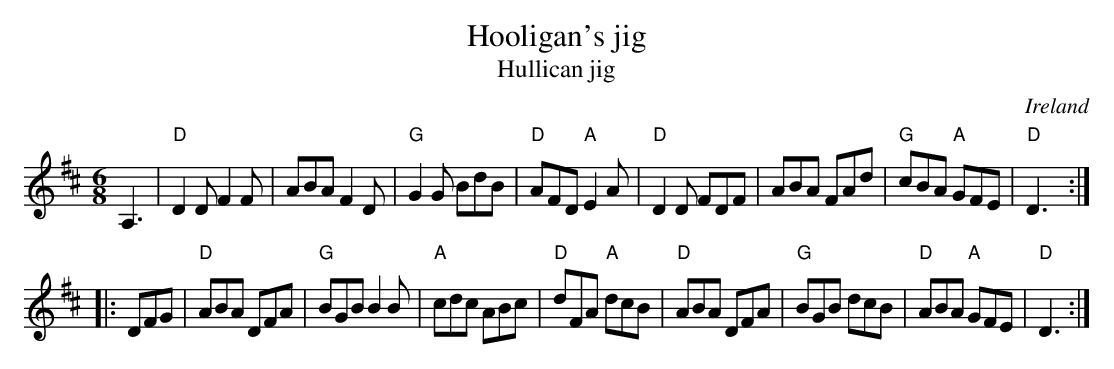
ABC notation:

X:1
T:Hooligan's jig
T:Hullican jig
O:Ireland
M:6/8
L:1/8
K:D
A,3|\
"D"D2D F2F|ABA F2D|"G"G2G BdB|"D"AFD "A"E2A|\
"D"D2D FDF|ABA FAd|"G"cBA "A"GFE|"D"D3:|
|:DFG|\
"D"ABA DFA|"G"BGB B2B|"A"cdc ABc|"D"dFA "A"dcB|\
"D"ABA DFA|"G"BGB dcB|"D"ABA "A"GFE|"D"D3:|
